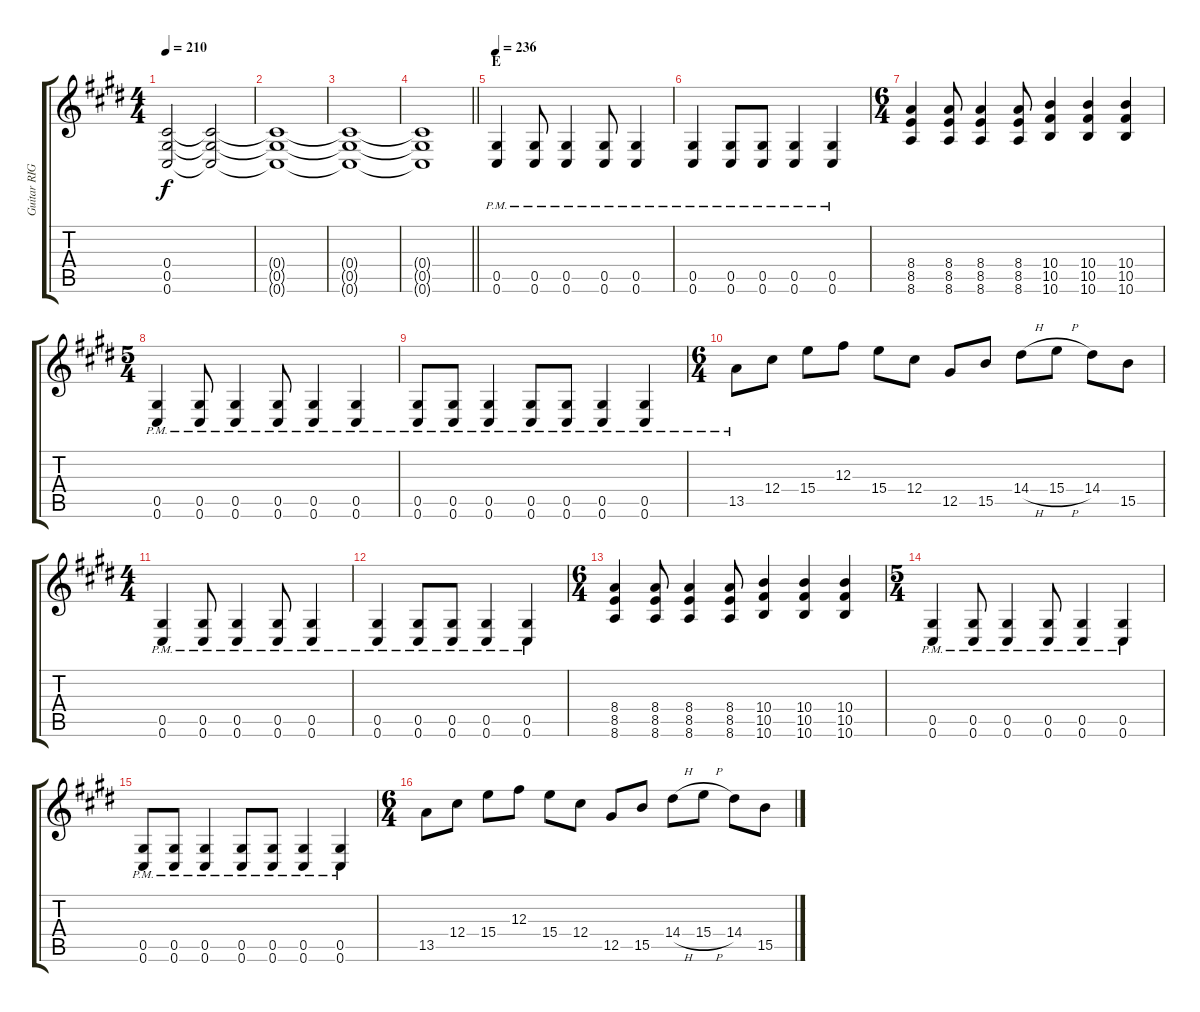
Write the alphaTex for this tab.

\track ("Guitar RIGHT" "Guitar RIG") {instrument distortionguitar}
\staff {score tabs}
\tuning (Eb4 Bb3 Gb3 Db3 Ab2 Db2) {hide}
\ts (4 4)
\tempo 210
\clef g2
\ks c#minor
(0.4 0.5 0.6).2{dy f volume 16} (0.4{t} 0.5{t} 0.6{t}).2{volume 13} |
(0.4{t} 0.5{t} 0.6{t}).1 |
(0.4{t} 0.5{t} 0.6{t}).1 |
\barLineRight lightlight
(0.4{t} 0.5{t} 0.6{t}).1 |
\section ("" "E")
\tempo 236
(0.5{pm} 0.6{pm}).4{volume 16} (0.5{pm} 0.6{pm}).8 (0.5{pm} 0.6{pm}).4 (0.5{pm} 0.6{pm}).8 (0.5{pm} 0.6{pm}).4 |
(0.5{pm} 0.6{pm}).4 (0.5{pm} 0.6{pm}).8 (0.5{pm} 0.6{pm}).8 (0.5{pm} 0.6{pm}).4 (0.5{pm} 0.6{pm}).4 |
\ts (6 4)
(8.4 8.5 8.6).4 (8.4 8.5 8.6).8 (8.4 8.5 8.6).4 (8.4 8.5 8.6).8 (10.4 10.5 10.6).4 (10.4 10.5 10.6).4 (10.4 10.5 10.6).4 |
\ts (5 4)
(0.5{pm} 0.6{pm}).4 (0.5{pm} 0.6{pm}).8 (0.5{pm} 0.6{pm}).4 (0.5{pm} 0.6{pm}).8 (0.5{pm} 0.6{pm}).4 (0.5{pm} 0.6{pm}).4 |
(0.5{pm} 0.6{pm}).8 (0.5{pm} 0.6{pm}).8 (0.5{pm} 0.6{pm}).4 (0.5{pm} 0.6{pm}).8 (0.5{pm} 0.6{pm}).8 (0.5{pm} 0.6{pm}).4 (0.5{pm} 0.6{pm}).4 |
\ts (6 4)
13.5{pm}.8 12.4.8 15.4.8 12.3.8 15.4.8 12.4.8 12.5.8 15.5.8 14.4{h}.8 15.4{h}.8 14.4.8 15.5.8 |
\ts (4 4)
(0.5{pm} 0.6{pm}).4 (0.5{pm} 0.6{pm}).8 (0.5{pm} 0.6{pm}).4 (0.5{pm} 0.6{pm}).8 (0.5{pm} 0.6{pm}).4 |
(0.5{pm} 0.6{pm}).4 (0.5{pm} 0.6{pm}).8 (0.5{pm} 0.6{pm}).8 (0.5{pm} 0.6{pm}).4 (0.5{pm} 0.6{pm}).4 |
\ts (6 4)
(8.4 8.5 8.6).4 (8.4 8.5 8.6).8 (8.4 8.5 8.6).4 (8.4 8.5 8.6).8 (10.4 10.5 10.6).4 (10.4 10.5 10.6).4 (10.4 10.5 10.6).4 |
\ts (5 4)
(0.5{pm} 0.6{pm}).4 (0.5{pm} 0.6{pm}).8 (0.5{pm} 0.6{pm}).4 (0.5{pm} 0.6{pm}).8 (0.5{pm} 0.6{pm}).4 (0.5{pm} 0.6{pm}).4 |
(0.5{pm} 0.6{pm}).8 (0.5{pm} 0.6{pm}).8 (0.5{pm} 0.6{pm}).4 (0.5{pm} 0.6{pm}).8 (0.5{pm} 0.6{pm}).8 (0.5{pm} 0.6{pm}).4 (0.5{pm} 0.6{pm}).4 |
\ts (6 4)
13.5.8 12.4.8 15.4.8 12.3.8 15.4.8 12.4.8 12.5.8 15.5.8 14.4{h}.8 15.4{h}.8 14.4.8 15.5.8
